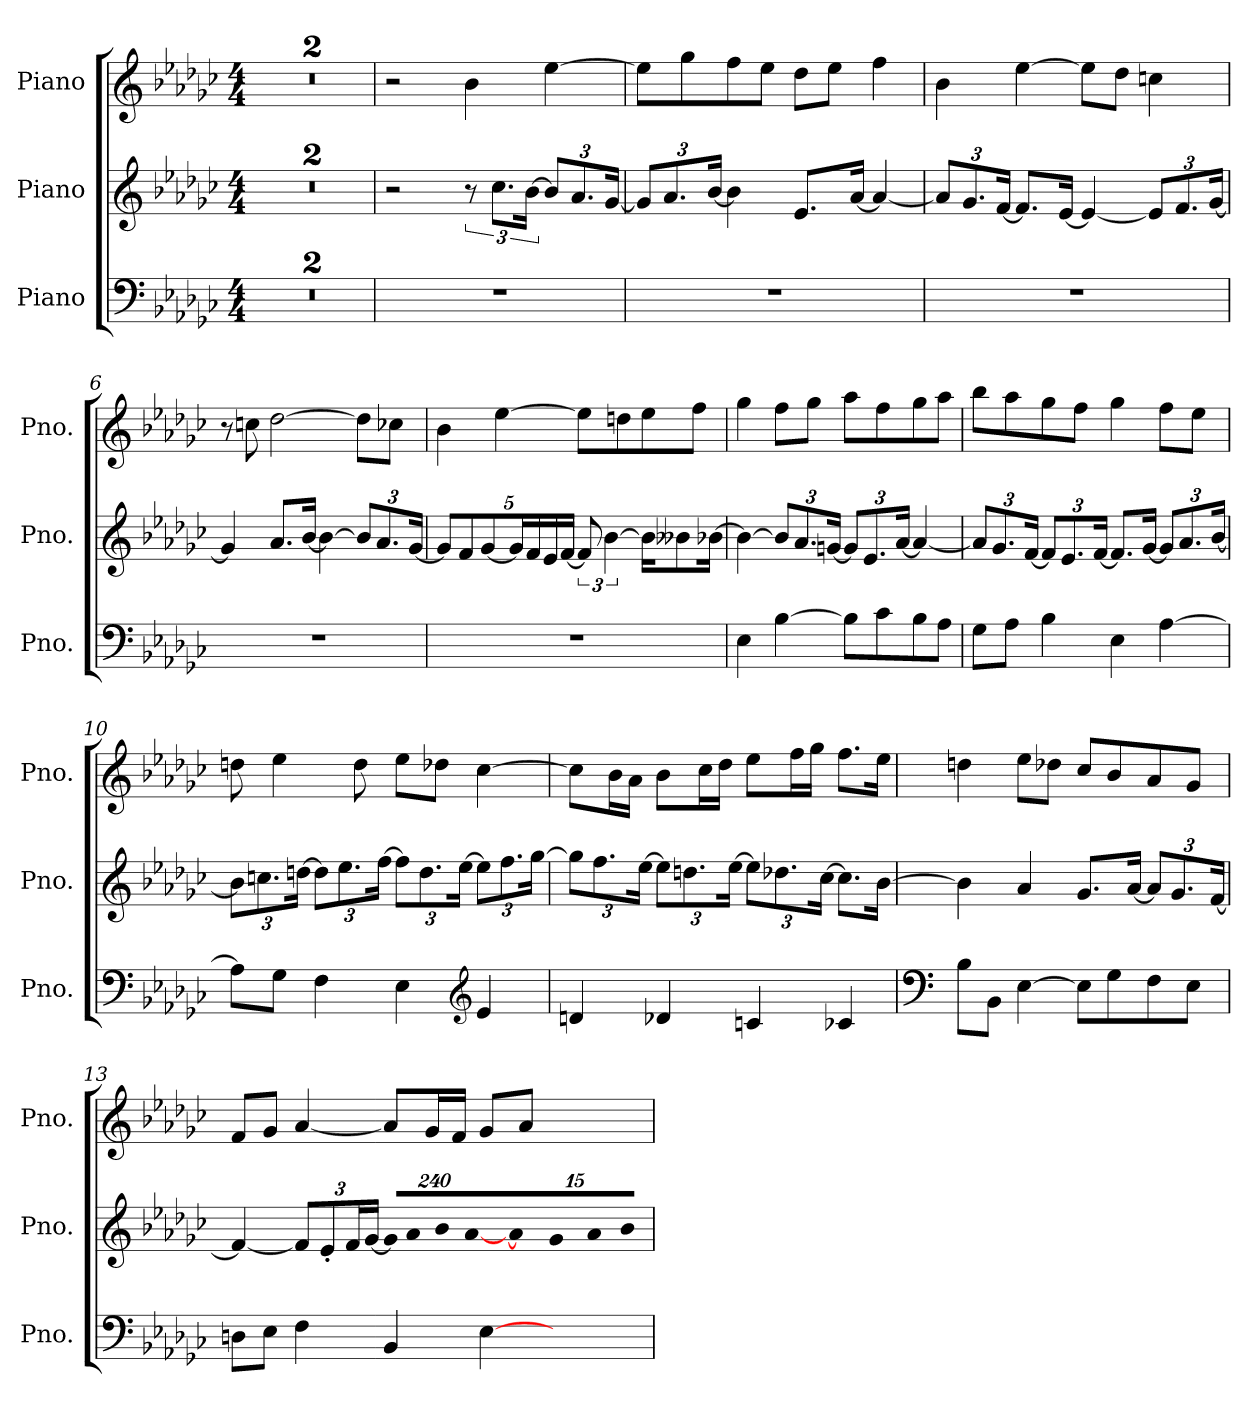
**kern	**kern	**kern
*part3	*part2	*part1
*staff3	*staff2	*staff1
*I"Piano	*I"Piano	*I"Piano
*I'Pno.	*I'Pno.	*I'Pno.
*clefF4	*clefG2	*clefG2
*k[b-e-a-d-g-c-]	*k[b-e-a-d-g-c-]	*k[b-e-a-d-g-c-]
*M4/4	*M4/4	*M4/4
*MM70	*MM70	*MM70
=1	=1	=1
1r	1r	1r
=2	=2	=2
1r	1r	1r
=3	=3	=3
1r	2r	2r
.	12r	4b-\
.	12.cc-\L	.
.	[24b-\Jk	.
*	*Xbrackettup	*
.	12b-/L]	[4ee-\
.	12.a-/	.
.	[24g-/Jk	.
=4	=4	=4
1r	12g-/L]	8ee-\L]
.	12.a-/	.
.	.	8gg-\
.	[24b-/Jk	.
.	4b-\]	8ff\
.	.	8ee-\J
.	8.e-/L	8dd-\L
.	.	8ee-\J
.	[16a-/Jk	.
.	4a-/_	4ff\
=5	=5	=5
1r	12a-/L]	4b-\
.	12.g-/	.
.	[24f/Jk	.
.	8.f/L]	[4ee-\
.	[16e-/Jk	.
.	4e-/_	8ee-\L]
.	.	8dd-\J
.	12e-/L]	4ccn\
.	12.f/	.
.	[24g-/Jk	.
!!LO:LB:g=z
=6	=6	=6
1r	4g-/]	8r
.	.	8ccn\
.	8.a-/L	[2dd-\
.	[16b-/Jk	.
.	4b-\_	.
.	12b-/L]	8dd-\L]
.	12.a-/	.
.	.	8cc-X\J
.	[24g-/Jk	.
=7	=7	=7
1r	10g-/L]	4b-\
.	10f/	.
.	[10g-/	.
.	.	[4ee-\
.	20g-/L]	.
.	20f/	.
.	20e-/	.
.	[20f/JJ	.
*	*brackettup	*
.	12f/]	8ee-\L]
.	[6b-\	.
.	.	8ddn\
.	16b-\KL]	8ee-\
.	8b--X\	.
.	.	8ff\J
.	[16b-X\Jk	.
=8	=8	=8
4E-\	4b-\_	4gg-\
*	*Xbrackettup	*
[4B-\	12b-/L]	8ff\L
.	12.a-/	.
.	.	8gg-\J
.	[24gn/Jk	.
8B-\L]	12g/L]	8aa-\L
.	12.e-/	.
8c-\	.	8ff\
.	[24a-/Jk	.
8B-\	4a-/_	8gg-\
8A-\J	.	8aa-\J
!!LO:LB:g=z
=9	=9	=9
8G-\L	12a-/L]	8bb-\L
.	12.g-/	.
8A-\J	.	8aa-\
.	[24f/Jk	.
4B-\	12f/L]	8gg-\
.	12.e-/	.
.	.	8ff\J
.	[24f/Jk	.
4E-\	8.f/L]	4gg-\
.	[16g-/Jk	.
[4A-\	12g-/L]	8ff\L
.	12.a-/	.
.	.	8ee-\J
.	[24b-/Jk	.
=10	=10	=10
8A-\L]	12b-\L]	8ddn\
.	12.ccn\	.
8G-\J	.	4ee-\
.	[24ddn\Jk	.
4F\	12dd\L]	.
.	12.ee-\	.
.	.	8dd\
.	[24ff\Jk	.
4E-\	12ff\L]	8ee-\L
.	12.dd\	.
.	.	8dd-X\J
.	[24ee-\Jk	.
*clefG2	*	*
4e-/	12ee-\L]	[4cc-\
.	12.ff\	.
.	[24gg-\Jk	.
!!LO:LB:g=z
=11	=11	=11
4dn/	12gg-\L]	8cc-\L]
.	12.ff\	.
.	.	16b-\L
.	.	16a-\JJ
.	[24ee-\Jk	.
4d-X/	12ee-\L]	8b-\L
.	12.ddn\	.
.	.	16cc-\L
.	.	16dd-\JJ
.	[24ee-\Jk	.
4cn/	12ee-\L]	8ee-\L
.	12.dd-X\	.
.	.	16ff\L
.	.	16gg-\JJ
.	[24cc-\Jk	.
4c-X/	8.cc-\L]	8.ff\L
.	[16b-\Jk	16ee-\Jk
=12	=12	=12
*clefF4	*	*
8B-\L	4b-\]	4ddn\
8BB-\J	.	.
[4E-\	4a-/	8ee-\L
.	.	8dd-X\J
8E-\L]	8.g-/L	8cc-/L
8G-\	.	8b-/
.	[16a-/Jk	.
8F\	12a-/L]	8a-/
.	12.g-/	.
8E-\J	.	8g-/J
.	[24f/Jk	.
=13	=13	=13
8Dn\L	4f/_	8f/L
8E-\J	.	8g-/J
4F\	12f/L]	[4a-/
.	12e-'/	.
.	24f/L	.
.	[24g-/JJ	.
!	!LO:N:vis=16	!
4BB-/	1920%137g-/LL]	8a-/L]
!	!LO:N:vis=16	!
.	1920%137a-/	.
.	.	16g-/L
!	!LO:N:vis=16	!
.	1920%137b-/J	.
.	.	16f/JJ
!	!LO:N:vis=8	!
.	[960%137a-/	.
[4E-\	.	8g-/L
.	1920ryy	.
!	!LO:N:vis=32	!
.	640%23a-/LL]	.
.	.	8a-/J
!	!LO:N:vis=32	!
.	640%23g-/	.
!	!LO:N:vis=32	!
.	640%23a-/	.
!	!LO:N:vis=32	!
.	[640%23b-/JJJ	.
960ryy	.	960ryy
=	=	=
*-	*-	*-
